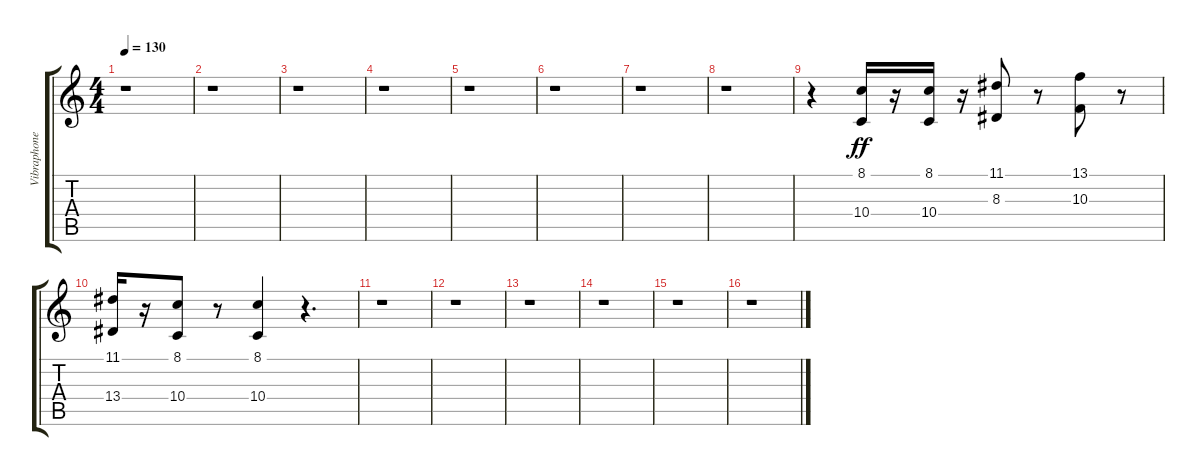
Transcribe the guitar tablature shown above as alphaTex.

\track ("Vibraphone" "Vibraphone") {instrument vibraphone}
\staff {score tabs}
\tuning (E4 B3 G3 D3 A2 E2) {hide}
\ts (4 4)
\tempo 130
\clef g2
\ks c
r.1{dy fff} |
r.1 |
r.1 |
r.1 |
r.1 |
r.1 |
r.1 |
r.1 |
r.4 (8.1 10.4).16{dy ff} r.16 (8.1 10.4).16 r.16 (11.1 8.3).8 r.8 (13.1 10.3).8 r.8 |
(11.1 13.4).16 r.16 (8.1 10.4).8 r.8 (8.1 10.4).4 r.4{d} |
r.1 |
r.1 |
r.1 |
r.1 |
r.1 |
r.1
